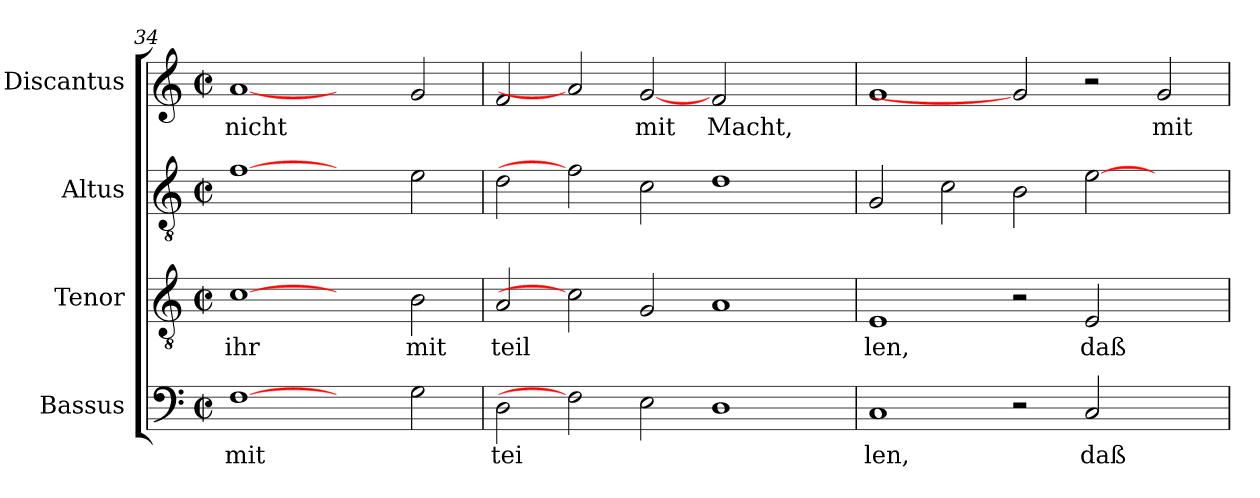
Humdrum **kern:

**kern	**text	**kern	**text	**kern	**kern	**text
*part4	*part4	*part3	*part3	*part2	*part1	*part1
*staff4	*staff4	*staff3	*staff3	*staff2	*staff1	*staff1
*I"Bassus	*	*I"Tenor	*	*I"Altus	*I"Discantus	*
*clefF4	*	*clefGv2	*	*clefGv2	*clefG2	*
*M2/2	*	*M2/2	*	*M2/2	*M2/2	*
*met(c|)	*	*met(c|)	*	*met(c|)	*met(c|)	*
=34	=34	=34	=34	=34	=34	=34
!	!LO:LY:b:cj	!	!LO:LY:b:cj	!	!	!LO:LY:b:cj
[1F	mit	[1c	ihr	[1f	[1a	nicht
2ryy	.	2ryy	.	2ryy	2ryy	.
!	!	!	!LO:LY:b:cj	!	!	!
2G\	.	2B\	mit	2e\	2g/	.
=35	=35	=35	=35	=35	=35	=35
!	!LO:LY:b:cj	!	!LO:LY:b:cj	!	!	!
2D\	tei	2A/	teil	2d\	2f/	.
2F]	.	2c]	.	2f]	2a]	.
!	!	!	!	!	!	!LO:LY:b:cj
2E\	.	2G/	.	2c\	[2g	mit
!	!	!	!	!	!	!LO:LY:b
1D	.	1A	.	1d	2f/	Macht,
.	.	.	.	.	2ryy	.
=36	=36	=36	=36	=36	=36	=36
!	!LO:LY:b:cj	!	!LO:LY:b:cj	!	!	!
1C	len,	1E	len,	2G/	1g	.
.	.	.	.	2c\	.	.
2r	.	2r	.	2B\	2g]	.
!	!LO:LY:b:cj	!	!LO:LY:b:cj	!	!	!
2C/	daß	2E/	daß	[>2e\	2r	.
!	!	!	!	!	!	!LO:LY:b:cj
2ryy	.	2ryy	.	2ryy	2g/	mit
=	=	=	=	=	=	=
*-	*-	*-	*-	*-	*-	*-
